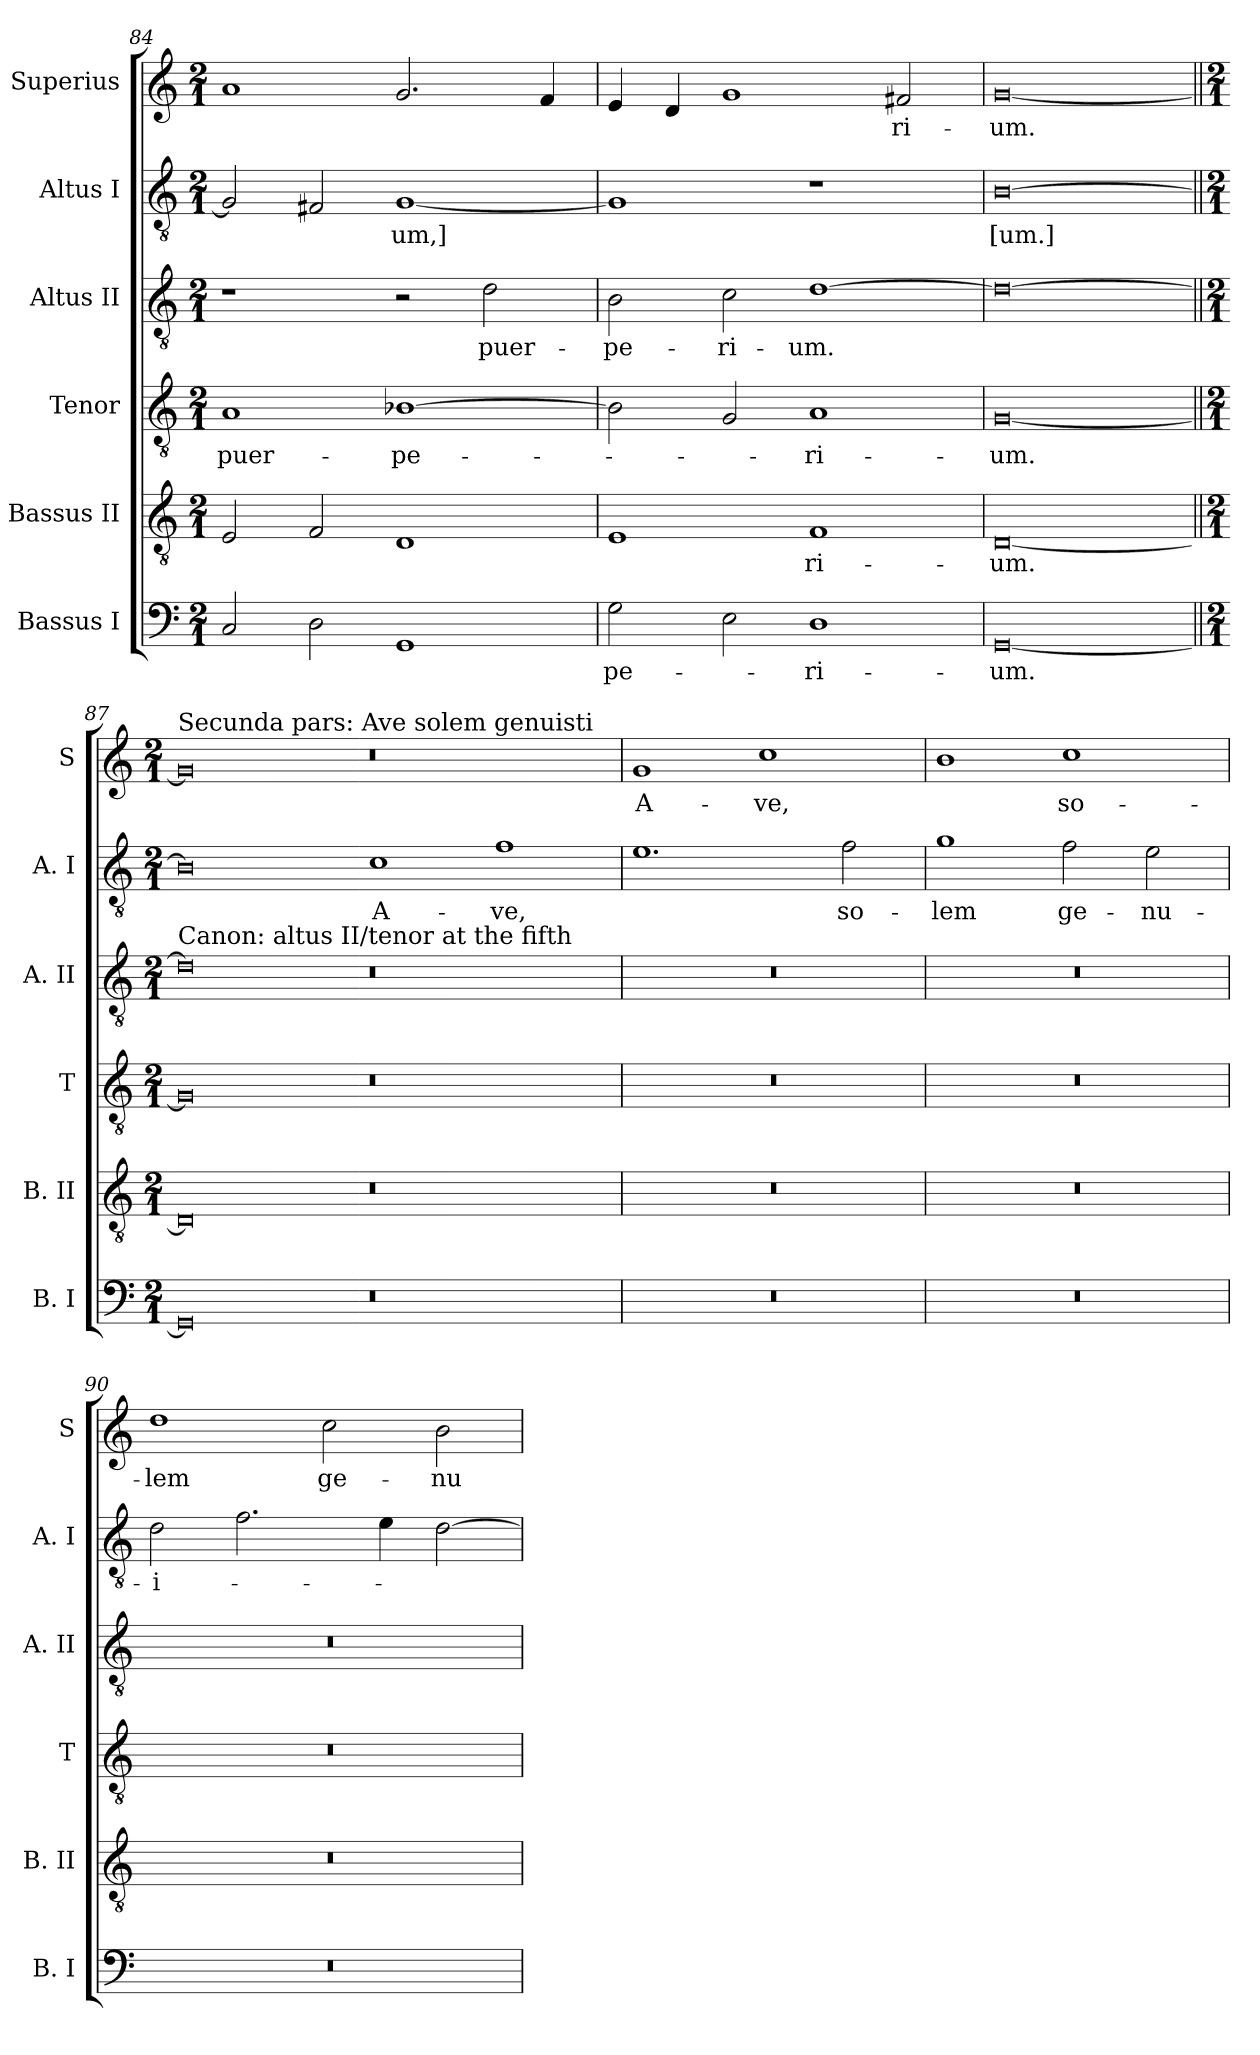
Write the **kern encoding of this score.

**kern	**text	**kern	**text	**kern	**text	**kern	**text	**kern	**text	**kern	**text
*part6	*part6	*part5	*part5	*part4	*part4	*part3	*part3	*part2	*part2	*part1	*part1
*staff6	*staff6	*staff5	*staff5	*staff4	*staff4	*staff3	*staff3	*staff2	*staff2	*staff1	*staff1
*I"Bassus I	*	*I"Bassus II	*	*I"Tenor	*	*I"Altus II	*	*I"Altus I	*	*I"Superius	*
*I'B. I	*	*I'B. II	*	*I'T	*	*I'A. II	*	*I'A. I	*	*I'S	*
*clefF4	*	*clefGv2	*	*clefGv2	*	*clefGv2	*	*clefGv2	*	*clefG2	*
*k[]	*	*k[]	*	*k[]	*	*k[]	*	*k[]	*	*k[]	*
*C:	*	*C:	*	*C:	*	*C:	*	*C:	*	*C:	*
*M2/1	*	*M2/1	*	*M2/1	*	*M2/1	*	*M2/1	*	*M2/1	*
=84	=84	=84	=84	=84	=84	=84	=84	=84	=84	=84	=84
2C	.	2E	.	1A	puer-	1r	.	2G]	.	1a	.
2D	.	2F	.	.	.	.	.	2F#X	.	.	.
1GG	.	1D	.	[1B-X	-pe-	2r	.	[1G	-um,]	2.g	.
.	.	.	.	.	.	2d	puer-	.	.	.	.
.	.	.	.	.	.	.	.	.	.	4f	.
=85	=85	=85	=85	=85	=85	=85	=85	=85	=85	=85	=85
2G	-pe-	1E	.	2B-]	.	2B	-pe-	1G]	.	4e	.
.	.	.	.	.	.	.	.	.	.	4d	.
2E	.	.	.	2G	.	2c	-ri-	.	.	1g	.
1D	-ri-	1F	-ri-	1A	-ri-	[1d	-um.	1r	.	.	.
.	.	.	.	.	.	.	.	.	.	2f#X	-ri-
=86	=86	=86	=86	=86	=86	=86	=86	=86	=86	=86	=86
[0GG	-um.	[0D	-um.	[0G	-um.	0d_	.	[0B	[um.]	[0g	-um.
=87||	=87||	=87||	=87||	=87||	=87||	=87||	=87||	=87||	=87||	=87||	=87||
*M2/1	*	*M2/1	*	*M2/1	*	*M2/1	*	*M2/1	*	*M2/1	*
!	!	!	!	!	!	!	!	!	!	!LO:TX:a:t=Secunda pars&colon; Ave solem genuisti	!
!	!	!	!	!	!	!LO:TX:a:t=Canon&colon; altus II/tenor at the fifth	!	!	!	!	!
0GG]	.	0D]	.	0G]	.	0d]	.	0B]	.	0g]	.
0r	.	0r	.	0r	.	0r	.	1c	A-	0r	.
.	.	.	.	.	.	.	.	1f	-ve,	.	.
=88	=88	=88	=88	=88	=88	=88	=88	=88	=88	=88	=88
0r	.	0r	.	0r	.	0r	.	1.e	.	1g	A-
.	.	.	.	.	.	.	.	.	.	1cc	-ve,
.	.	.	.	.	.	.	.	2f	so-	.	.
=89	=89	=89	=89	=89	=89	=89	=89	=89	=89	=89	=89
0r	.	0r	.	0r	.	0r	.	1g	-lem	1b	.
.	.	.	.	.	.	.	.	2f	ge-	1cc	so-
.	.	.	.	.	.	.	.	2e	-nu-	.	.
=90	=90	=90	=90	=90	=90	=90	=90	=90	=90	=90	=90
0r	.	0r	.	0r	.	0r	.	2d	-i-	1dd	-lem
.	.	.	.	.	.	.	.	2.f	.	.	.
.	.	.	.	.	.	.	.	.	.	2cc	ge-
.	.	.	.	.	.	.	.	4e	.	.	.
.	.	.	.	.	.	.	.	[2d	.	2b	-nu-
=	=	=	=	=	=	=	=	=	=	=	=
*-	*-	*-	*-	*-	*-	*-	*-	*-	*-	*-	*-
